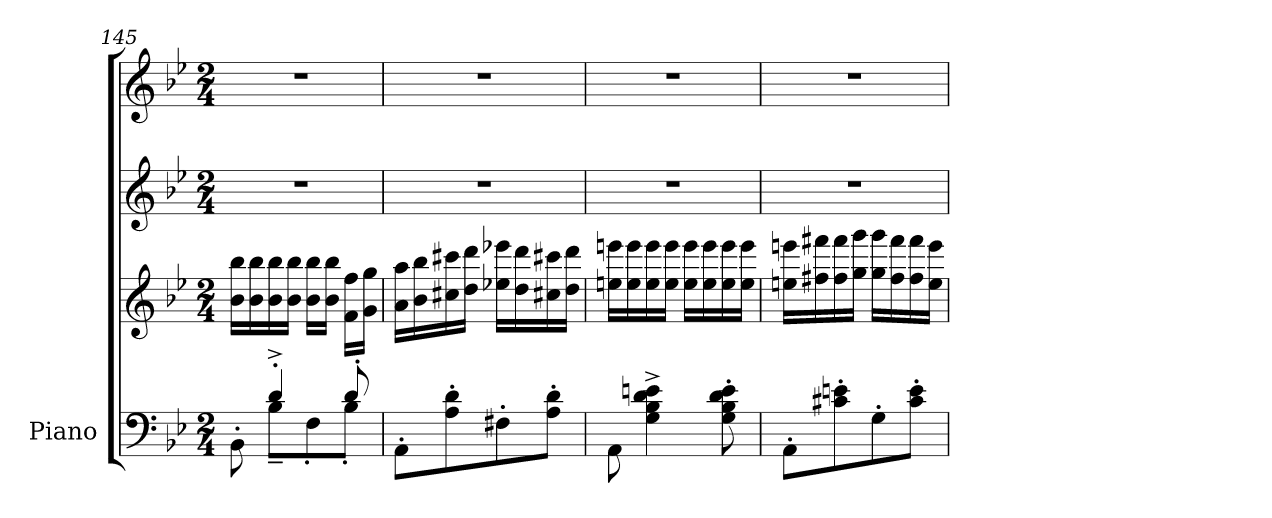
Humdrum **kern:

**kern	**kern	**kern	**kern	**dynam
*part1	*part1	*part1	*part1	*part1
*staff4	*staff3	*staff2	*staff1	*staff1/2/3/4
*I"Piano	*	*	*	*
*I'Pno.	*	*	*	*
*clefF4	*clefG2	*clefG2	*clefG2	*
*k[b-e-]	*k[b-e-]	*k[b-e-]	*k[b-e-]	*
*M2/4	*M2/4	*M2/4	*M2/4	*
=145	=145	=145	=145	=145
*^	*	*	*	*
8ryy	8BB-'\	16b-\ 16bb-\LL	2r	2r	.
.	.	16b-\ 16bb-\	.	.	.
4d'^/	8B-~\L	16b-\ 16bb-\	.	.	.
.	.	16b-\ 16bb-\JJ	.	.	.
.	8F'\	16b-\ 16bb-\LL	.	.	.
.	.	16b-\ 16bb-\JJ	.	.	.
8d'/	8B-'\J	16f\ 16ff\LL	.	.	.
.	.	16g\ 16gg\JJ	.	.	.
*v	*v	*	*	*	*
=146	=146	=146	=146	=146
!	!	!	!	!LO:DY:b=3
8AA'\L	16a\ 16aa\LL	2r	2r	other-dynamics
.	16b-\ 16bb-\	.	.	.
8A\' 8d\'	16cc#X\ 16ccc#X\	.	.	.
.	16dd\ 16ddd\JJ	.	.	.
8F#X'\	16ee-X\ 16eee-X\LL	.	.	.
.	16dd\ 16ddd\	.	.	.
8A\' 8d\'J	16cc#X\ 16ccc#X\	.	.	.
.	16dd\ 16ddd\JJ	.	.	.
!!LO:LB:g=z
=147	=147	=147	=147	=147
8AA\	16een\ 16eeen\LL	2r	2r	.
.	16ee\ 16eee\	.	.	.
4G\^ 4B-\^ 4d\^ 4en\^	16ee\ 16eee\	.	.	.
.	16ee\ 16eee\JJ	.	.	.
.	16ee\ 16eee\LL	.	.	.
.	16ee\ 16eee\	.	.	.
8G\' 8B-\' 8d\' 8e\'	16ee\ 16eee\	.	.	.
.	16ee\ 16eee\JJ	.	.	.
=148	=148	=148	=148	=148
8AA'\L	16een\ 16eeen\LL	2r	2r	.
.	16ff#X\ 16fff#X\	.	.	.
8c#X\' 8en\'	16ff#\ 16fff#\	.	.	.
.	16gg\ 16ggg\JJ	.	.	.
8G'\	16gg\ 16ggg\LL	.	.	.
.	16ff#\ 16fff#\	.	.	.
8c#\' 8e\'J	16ff#\ 16fff#\	.	.	.
.	16ee\ 16eee\JJ	.	.	.
=	=	=	=	=
*-	*-	*-	*-	*-
